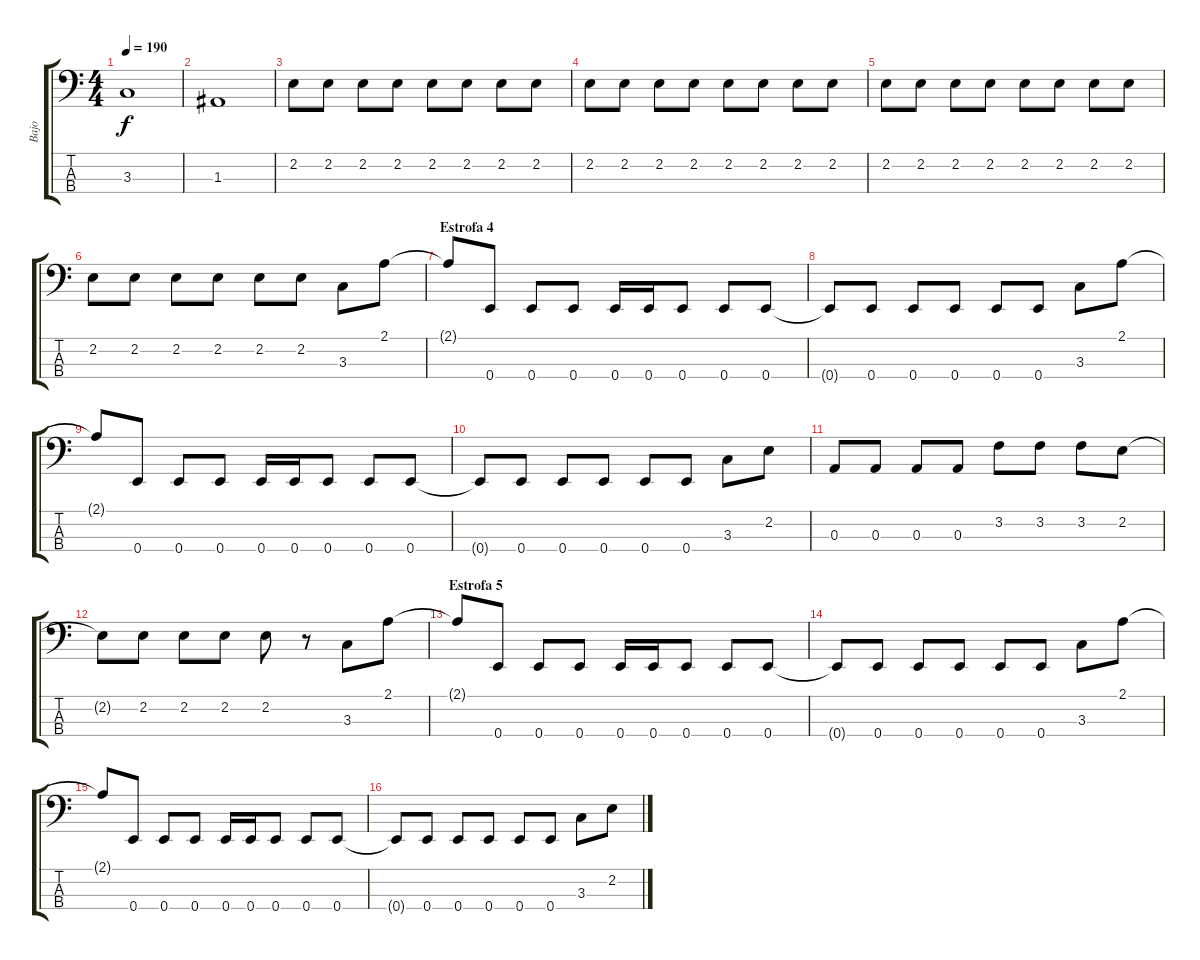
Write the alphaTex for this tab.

\track ("Bajo" "Bajo") {instrument electricbasspick}
\staff {score tabs}
\tuning (G2 D2 A1 E1) {hide}
\ts (4 4)
\tempo 190
\clef f4
\ks c
3.3.1{dy f} |
1.3.1 |
2.2.8 2.2.8 2.2.8 2.2.8 2.2.8 2.2.8 2.2.8 2.2.8 |
2.2.8 2.2.8 2.2.8 2.2.8 2.2.8 2.2.8 2.2.8 2.2.8 |
2.2.8 2.2.8 2.2.8 2.2.8 2.2.8 2.2.8 2.2.8 2.2.8 |
2.2.8 2.2.8 2.2.8 2.2.8 2.2.8 2.2.8 3.3.8 2.1.8 |
\section ("" "Estrofa 4")
2.1{t}.8 0.4.8 0.4.8 0.4.8 0.4.16 0.4.16 0.4.8 0.4.8 0.4.8 |
0.4{t}.8 0.4.8 0.4.8 0.4.8 0.4.8 0.4.8 3.3.8 2.1.8 |
2.1{t}.8 0.4.8 0.4.8 0.4.8 0.4.16 0.4.16 0.4.8 0.4.8 0.4.8 |
0.4{t}.8 0.4.8 0.4.8 0.4.8 0.4.8 0.4.8 3.3.8 2.2.8 |
0.3.8 0.3.8 0.3.8 0.3.8 3.2.8 3.2.8 3.2.8 2.2.8 |
2.2{t}.8 2.2.8 2.2.8 2.2.8 2.2.8 r.8 3.3.8 2.1.8 |
\section ("" "Estrofa 5")
2.1{t}.8 0.4.8 0.4.8 0.4.8 0.4.16 0.4.16 0.4.8 0.4.8 0.4.8 |
0.4{t}.8 0.4.8 0.4.8 0.4.8 0.4.8 0.4.8 3.3.8 2.1.8 |
2.1{t}.8 0.4.8 0.4.8 0.4.8 0.4.16 0.4.16 0.4.8 0.4.8 0.4.8 |
0.4{t}.8 0.4.8 0.4.8 0.4.8 0.4.8 0.4.8 3.3.8 2.2.8
